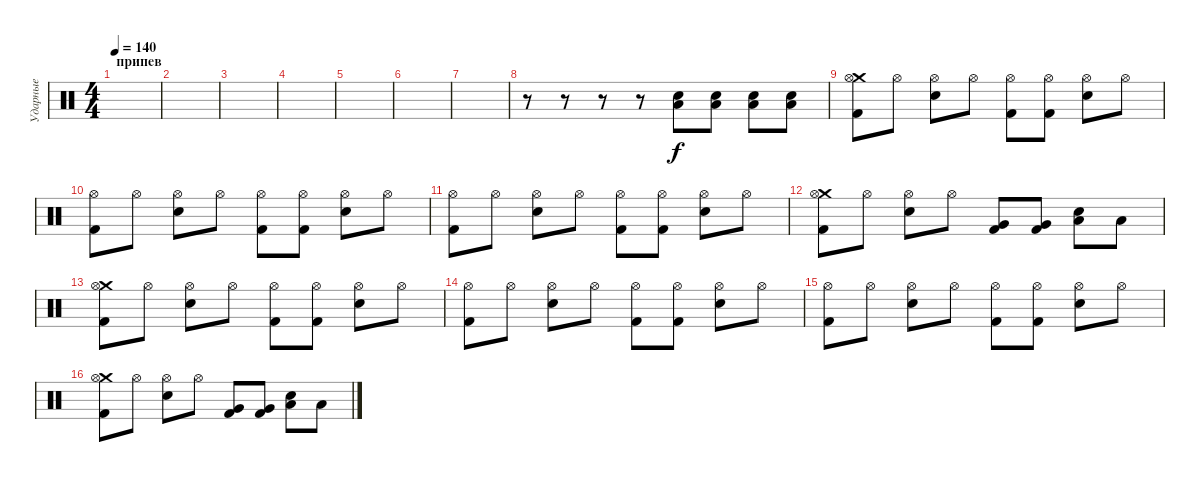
\track ("Ударные" "Ударные") {instrument percussion}
\staff {score}
\articulation defaults
\ts (4 4)
\section ("" "припев")
\tempo 140
\clef neutral
\ks c
|
|
|
|
|
|
|
r.8 r.8 r.8 r.8 ("Low Floor Tom (hit)" "Electric Snare (hit)").8 ("Low Floor Tom (hit)" "Electric Snare (hit)").8 ("Low Floor Tom (hit)" "Electric Snare (hit)").8 ("Low Floor Tom (hit)" "Electric Snare (hit)").8 |
("Crash medium (hit)" "Hi-Hat (open)" "Kick (hit) 2").8 "Hi-Hat (open)".8 ("Hi-Hat (open)" "Electric Snare (hit)").8 "Hi-Hat (open)".8 ("Hi-Hat (open)" "Kick (hit) 2").8 ("Hi-Hat (open)" "Kick (hit) 2").8 ("Hi-Hat (open)" "Electric Snare (hit)").8 "Hi-Hat (open)".8 |
("Hi-Hat (open)" "Kick (hit) 2").8 "Hi-Hat (open)".8 ("Hi-Hat (open)" "Electric Snare (hit)").8 "Hi-Hat (open)".8 ("Hi-Hat (open)" "Kick (hit) 2").8 ("Hi-Hat (open)" "Kick (hit) 2").8 ("Hi-Hat (open)" "Electric Snare (hit)").8 "Hi-Hat (open)".8 |
("Hi-Hat (open)" "Kick (hit) 2").8 "Hi-Hat (open)".8 ("Hi-Hat (open)" "Electric Snare (hit)").8 "Hi-Hat (open)".8 ("Hi-Hat (open)" "Kick (hit) 2").8 ("Hi-Hat (open)" "Kick (hit) 2").8 ("Hi-Hat (open)" "Electric Snare (hit)").8 "Hi-Hat (open)".8 |
("Crash medium (hit)" "Hi-Hat (open)" "Kick (hit) 2").8 "Hi-Hat (open)".8 ("Hi-Hat (open)" "Electric Snare (hit)").8 "Hi-Hat (open)".8 ("Very Low Tom (hit)" "Kick (hit) 2").8 ("Very Low Tom (hit)" "Kick (hit) 2").8 ("Low Floor Tom (hit)" "Electric Snare (hit)").8 "Low Floor Tom (hit)".8 |
("Crash medium (hit)" "Hi-Hat (open)" "Kick (hit) 2").8 "Hi-Hat (open)".8 ("Hi-Hat (open)" "Electric Snare (hit)").8 "Hi-Hat (open)".8 ("Hi-Hat (open)" "Kick (hit) 2").8 ("Hi-Hat (open)" "Kick (hit) 2").8 ("Hi-Hat (open)" "Electric Snare (hit)").8 "Hi-Hat (open)".8 |
("Hi-Hat (open)" "Kick (hit) 2").8 "Hi-Hat (open)".8 ("Hi-Hat (open)" "Electric Snare (hit)").8 "Hi-Hat (open)".8 ("Hi-Hat (open)" "Kick (hit) 2").8 ("Hi-Hat (open)" "Kick (hit) 2").8 ("Hi-Hat (open)" "Electric Snare (hit)").8 "Hi-Hat (open)".8 |
("Hi-Hat (open)" "Kick (hit) 2").8 "Hi-Hat (open)".8 ("Hi-Hat (open)" "Electric Snare (hit)").8 "Hi-Hat (open)".8 ("Hi-Hat (open)" "Kick (hit) 2").8 ("Hi-Hat (open)" "Kick (hit) 2").8 ("Hi-Hat (open)" "Electric Snare (hit)").8 "Hi-Hat (open)".8 |
("Crash medium (hit)" "Hi-Hat (open)" "Kick (hit) 2").8 "Hi-Hat (open)".8 ("Hi-Hat (open)" "Electric Snare (hit)").8 "Hi-Hat (open)".8 ("Very Low Tom (hit)" "Kick (hit) 2").8 ("Very Low Tom (hit)" "Kick (hit) 2").8 ("Low Floor Tom (hit)" "Electric Snare (hit)").8 "Low Floor Tom (hit)".8
